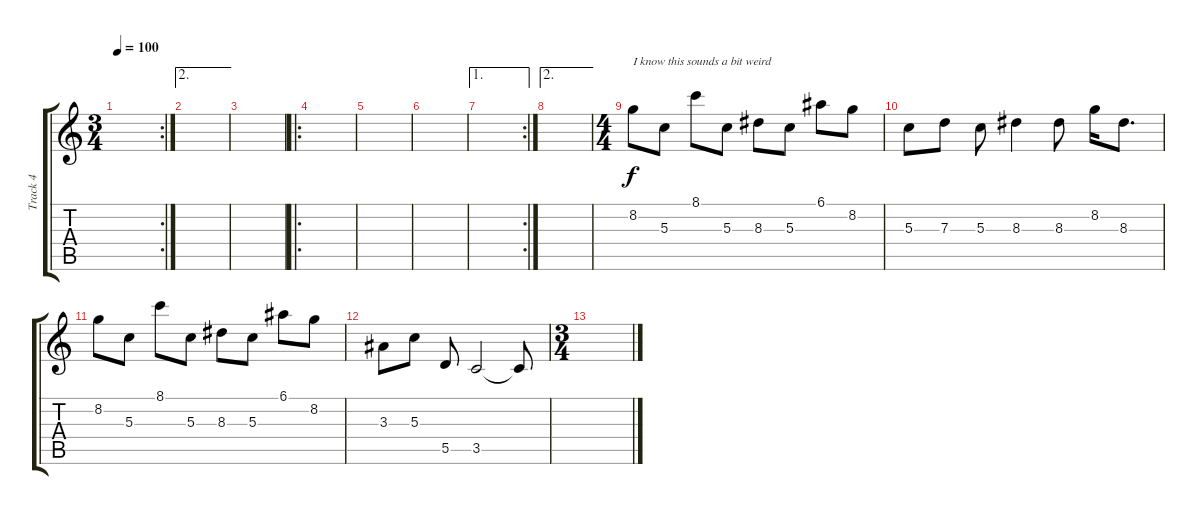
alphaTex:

\track ("Track 4" "Track 4") {instrument tinklebell}
\staff {score tabs}
\tuning (E5 B4 G4 D4 A3 E3) {hide}
\rc 2
\ts (3 4)
\tempo 100
\clef g2
\ks c
|
\ae 2
|
|
\ro
|
|
|
\ae 1
\rc 2
|
\ae 2
|
\ts (4 4)
8.2.8{txt "I know this sounds a bit weird"} 5.3.8 8.1.8 5.3.8 8.3.8 5.3.8 6.1.8 8.2.8 |
5.3.8 7.3.8 5.3.8 8.3.4 8.3.8 8.2.16 8.3.8{d} |
8.2.8 5.3.8 8.1.8 5.3.8 8.3.8 5.3.8 6.1.8 8.2.8 |
3.3.8 5.3.8 5.5.8 3.5.2 3.5{t}.8 |
\ts (3 4)
